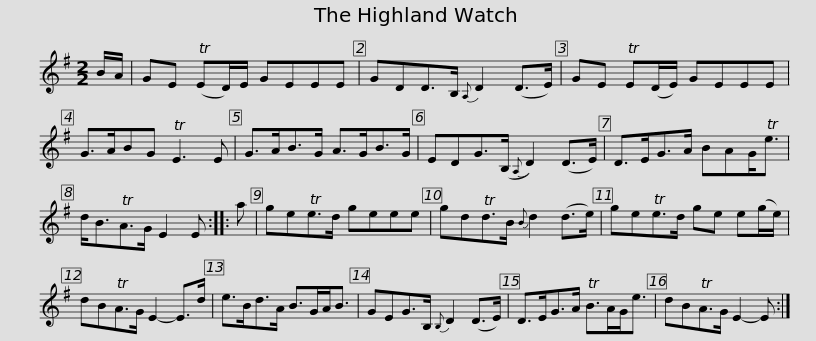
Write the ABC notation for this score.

X:1
L:1/8
M:2/2
I:linebreak $
K:Emin
V:1 treble
V:1
 B/A/ | GE (TED/)E/ GEEE | GDD>B,{A,} D2 (D>E) | GE TE(D/E/) GEEE | G>ABG TE3 E |$ %5
 G>AB>G A>GB>G | EDG>(B,{A,} D2) (D>E) | D>EG>A BAG<Te | d<BTA>G E2 E :: a |$ %10
 geTe>d geee | gdTd>B{B} d2 (d>e) | geTe>d ge e(g/e/) | dBTA>G E2- E>d | e>Bd>A B>GA<B |$ %15
 GEG>B,{B,} D2 (D>E) | D>EG>A TB>AG<e | dBTA>G E2- E :| %18
